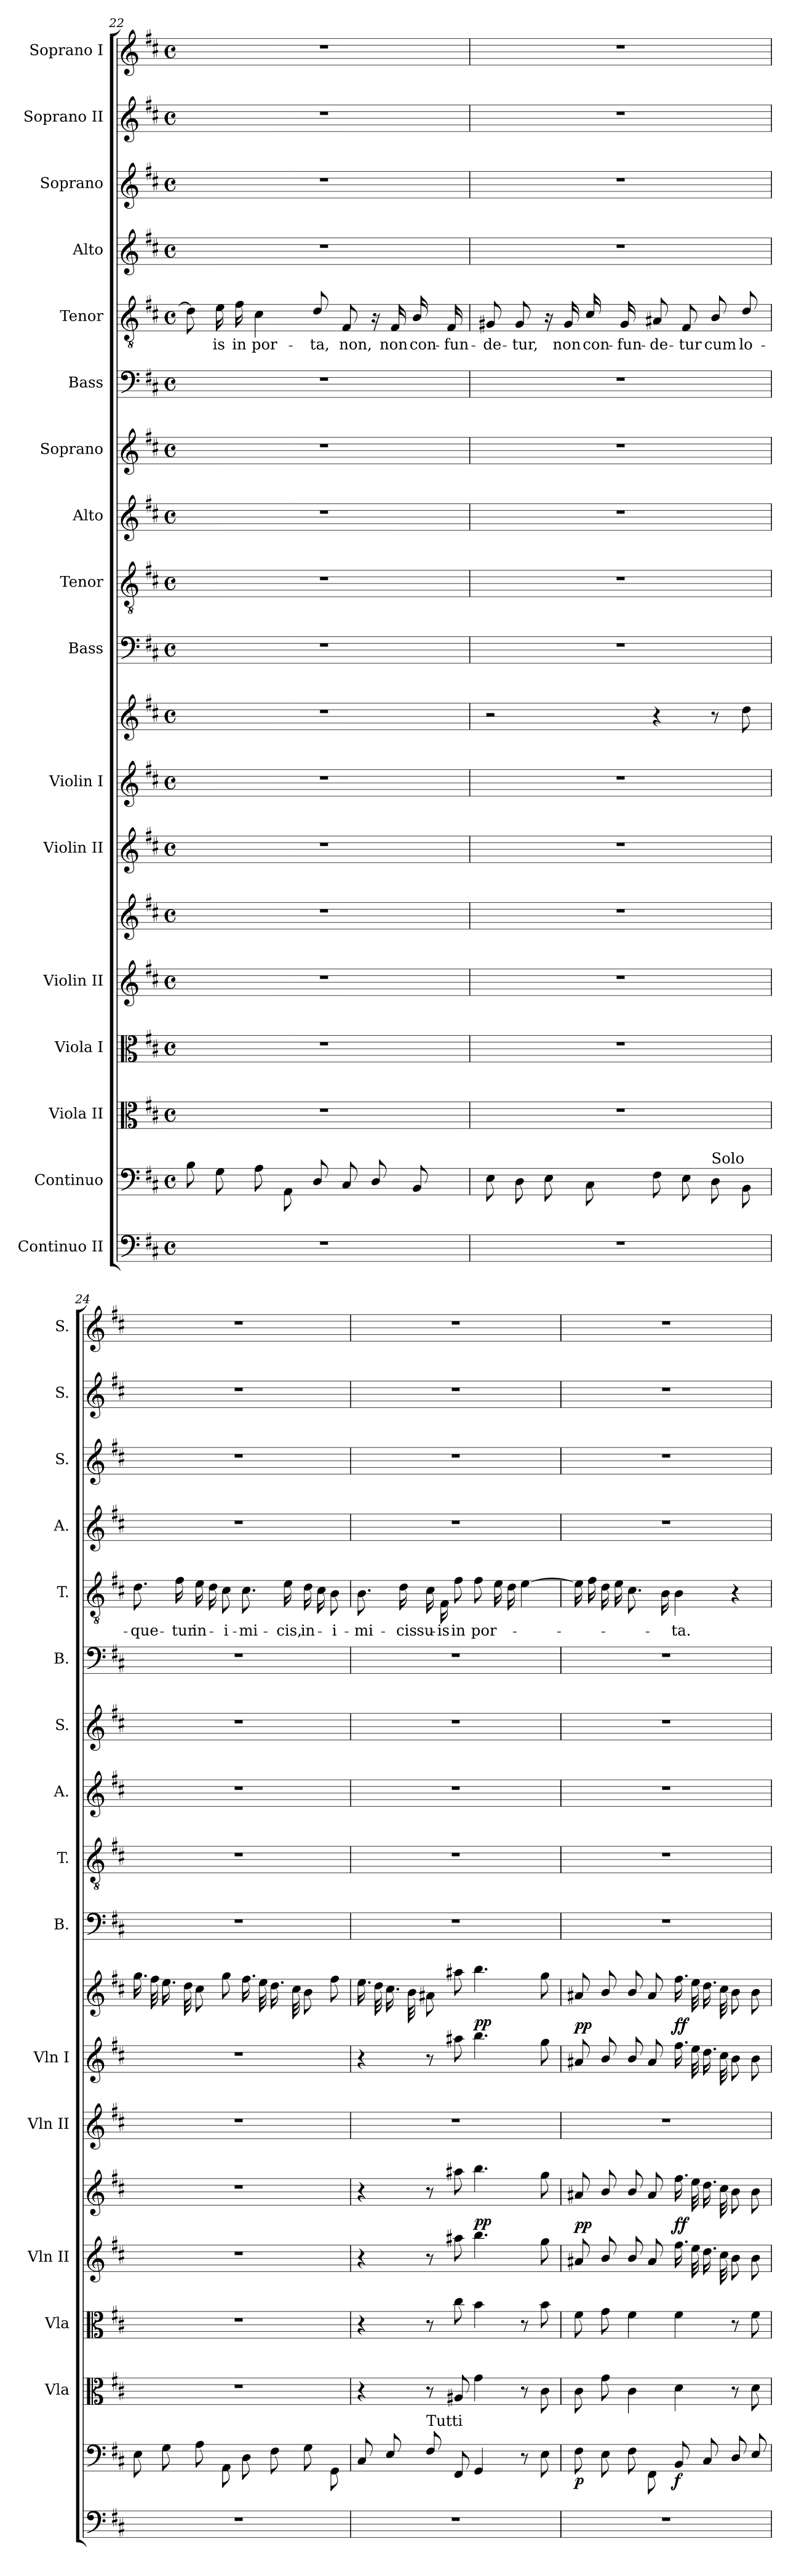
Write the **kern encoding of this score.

**kern	**kern	**dynam	**kern	**kern	**kern	**kern	**dynam	**kern	**kern	**kern	**dynam	**kern	**kern	**kern	**kern	**kern	**kern	**text	**kern	**kern	**kern	**kern
*part17	*part16	*part16	*part15	*part14	*part13	*part13	*part13	*part12	*part11	*part11	*part11	*part10	*part9	*part8	*part7	*part6	*part5	*part5	*part4	*part3	*part2	*part1
*staff19	*staff18	*staff18	*staff17	*staff16	*staff15	*staff14	*staff14/15	*staff13	*staff12	*staff11	*staff11/12	*staff10	*staff9	*staff8	*staff7	*staff6	*staff5	*staff5	*staff4	*staff3	*staff2	*staff1
*I"Continuo II	*I"Continuo	*	*I"Viola II	*I"Viola I	*I"Violin II	*	*	*I"Violin II	*I"Violin I	*	*	*I"Bass	*I"Tenor	*I"Alto	*I"Soprano	*I"Bass	*I"Tenor	*	*I"Alto	*I"Soprano	*I"Soprano II	*I"Soprano I
*	*	*	*I'Vla	*I'Vla	*I'Vln II	*	*	*I'Vln II	*I'Vln I	*	*	*I'B.	*I'T.	*I'A.	*I'S.	*I'B.	*I'T.	*	*I'A.	*I'S.	*I'S.	*I'S.
*clefF4	*clefF4	*	*clefC3	*clefC3	*clefG2	*clefG2	*	*clefG2	*clefG2	*clefG2	*	*clefF4	*clefGv2	*clefG2	*clefG2	*clefF4	*clefGv2	*	*clefG2	*clefG2	*clefG2	*clefG2
*	*	*	*	*	*	*	*	*	*	*	*	*	*ITrd7c12	*	*	*	*ITrd7c12	*	*	*	*	*
*k[f#c#]	*k[f#c#]	*	*k[f#c#]	*k[f#c#]	*k[f#c#]	*k[f#c#]	*	*k[f#c#]	*k[f#c#]	*k[f#c#]	*	*k[f#c#]	*k[f#c#]	*k[f#c#]	*k[f#c#]	*k[f#c#]	*k[f#c#]	*	*k[f#c#]	*k[f#c#]	*k[f#c#]	*k[f#c#]
*D:	*D:	*	*D:	*D:	*D:	*D:	*	*D:	*D:	*D:	*	*D:	*D:	*D:	*D:	*D:	*D:	*	*D:	*D:	*D:	*D:
*M4/4	*M4/4	*	*M4/4	*M4/4	*M4/4	*M4/4	*	*M4/4	*M4/4	*M4/4	*	*M4/4	*M4/4	*M4/4	*M4/4	*M4/4	*M4/4	*	*M4/4	*M4/4	*M4/4	*M4/4
*met(c)	*met(c)	*	*met(c)	*met(c)	*met(c)	*met(c)	*	*met(c)	*met(c)	*met(c)	*	*met(c)	*met(c)	*met(c)	*met(c)	*met(c)	*met(c)	*	*met(c)	*met(c)	*met(c)	*met(c)
=22	=22	=22	=22	=22	=22	=22	=22	=22	=22	=22	=22	=22	=22	=22	=22	=22	=22	=22	=22	=22	=22	=22
1r	8Bi\	.	1r	1r	1r	1r	.	1r	1r	1r	.	1r	1r	1r	1r	1r	8Di\]	.	1r	1r	1r	1r
!	!	!	!	!	!	!	!	!	!	!	!	!	!	!	!	!	!	!LO:LY:b:color=#000000	!	!	!	!
.	8Gi\	.	.	.	.	.	.	.	.	.	.	.	.	.	.	.	16Ei\	-is	.	.	.	.
!	!	!	!	!	!	!	!	!	!	!	!	!	!	!	!	!	!	!LO:LY:b:color=#000000	!	!	!	!
.	.	.	.	.	.	.	.	.	.	.	.	.	.	.	.	.	16F#i\	in	.	.	.	.
!	!	!	!	!	!	!	!	!	!	!	!	!	!	!	!	!	!	!LO:LY:b:color=#000000	!	!	!	!
.	8Ai\	.	.	.	.	.	.	.	.	.	.	.	.	.	.	.	4C#i\	por-	.	.	.	.
.	8AAi\	.	.	.	.	.	.	.	.	.	.	.	.	.	.	.	.	.	.	.	.	.
!	!	!	!	!	!	!	!	!	!	!	!	!	!	!	!	!	!	!LO:LY:b:color=#000000	!	!	!	!
.	8Di/	.	.	.	.	.	.	.	.	.	.	.	.	.	.	.	8Di/	-ta,	.	.	.	.
!	!	!	!	!	!	!	!	!	!	!	!	!	!	!	!	!	!	!LO:LY:b:color=#000000	!	!	!	!
.	8C#i/	.	.	.	.	.	.	.	.	.	.	.	.	.	.	.	8FF#i/	non,	.	.	.	.
.	8Di/	.	.	.	.	.	.	.	.	.	.	.	.	.	.	.	16r	.	.	.	.	.
!	!	!	!	!	!	!	!	!	!	!	!	!	!	!	!	!	!	!LO:LY:b:color=#000000	!	!	!	!
.	.	.	.	.	.	.	.	.	.	.	.	.	.	.	.	.	16FF#i/	non	.	.	.	.
!	!	!	!	!	!	!	!	!	!	!	!	!	!	!	!	!	!	!LO:LY:b:color=#000000	!	!	!	!
.	8BBi/	.	.	.	.	.	.	.	.	.	.	.	.	.	.	.	16BBi/	con-	.	.	.	.
!	!	!	!	!	!	!	!	!	!	!	!	!	!	!	!	!	!	!LO:LY:b:color=#000000	!	!	!	!
.	.	.	.	.	.	.	.	.	.	.	.	.	.	.	.	.	16FF#i/	-fun-	.	.	.	.
!!LO:PB:g=z
=23	=23	=23	=23	=23	=23	=23	=23	=23	=23	=23	=23	=23	=23	=23	=23	=23	=23	=23	=23	=23	=23	=23
!	!	!	!	!	!	!	!	!	!	!	!	!	!	!	!	!	!	!LO:LY:b:color=#000000	!	!	!	!
1r	8Ei\	.	1r	1r	1r	1r	.	1r	1r	2r	.	1r	1r	1r	1r	1r	8GG#Xi/	-de-	1r	1r	1r	1r
!	!	!	!	!	!	!	!	!	!	!	!	!	!	!	!	!	!	!LO:LY:b:color=#000000	!	!	!	!
.	8Di\	.	.	.	.	.	.	.	.	.	.	.	.	.	.	.	8GG#i/	-tur,	.	.	.	.
.	8Ei\	.	.	.	.	.	.	.	.	.	.	.	.	.	.	.	16r	.	.	.	.	.
!	!	!	!	!	!	!	!	!	!	!	!	!	!	!	!	!	!	!LO:LY:b:color=#000000	!	!	!	!
.	.	.	.	.	.	.	.	.	.	.	.	.	.	.	.	.	16GG#i/	non	.	.	.	.
!	!	!	!	!	!	!	!	!	!	!	!	!	!	!	!	!	!	!LO:LY:b:color=#000000	!	!	!	!
.	8C#i\	.	.	.	.	.	.	.	.	.	.	.	.	.	.	.	16C#i/	con-	.	.	.	.
!	!	!	!	!	!	!	!	!	!	!	!	!	!	!	!	!	!	!LO:LY:b:color=#000000	!	!	!	!
.	.	.	.	.	.	.	.	.	.	.	.	.	.	.	.	.	16GG#i/	-fun-	.	.	.	.
!	!	!	!	!	!	!	!	!	!	!	!	!	!	!	!	!	!	!LO:LY:b:color=#000000	!	!	!	!
.	8F#i\	.	.	.	.	.	.	.	.	4r	.	.	.	.	.	.	8AA#Xi/	-de-	.	.	.	.
!	!	!	!	!	!	!	!	!	!	!	!	!	!	!	!	!	!	!LO:LY:b:color=#000000	!	!	!	!
.	8Ei\	.	.	.	.	.	.	.	.	.	.	.	.	.	.	.	8FF#i/	-tur	.	.	.	.
!	!LO:TX:a:t=Solo	!	!	!	!	!	!	!	!	!	!	!	!	!	!	!	!	!	!	!	!	!
!	!	!	!	!	!	!	!	!	!	!	!	!	!	!	!	!	!	!LO:LY:b:color=#000000	!	!	!	!
.	8Di\	.	.	.	.	.	.	.	.	8r	.	.	.	.	.	.	8BBi/	cum	.	.	.	.
!	!	!	!	!	!	!	!	!	!	!	!	!	!	!	!	!	!	!LO:LY:b:color=#000000	!	!	!	!
.	8BBi\	.	.	.	.	.	.	.	.	8ddi\	.	.	.	.	.	.	8Di/	lo-	.	.	.	.
=24	=24	=24	=24	=24	=24	=24	=24	=24	=24	=24	=24	=24	=24	=24	=24	=24	=24	=24	=24	=24	=24	=24
!	!	!	!	!	!	!	!	!	!	!	!	!	!	!	!	!	!	!LO:LY:b:color=#000000	!	!	!	!
1r	8Ei\	.	1r	1r	1r	1r	.	1r	1r	16.ggi\	.	1r	1r	1r	1r	1r	8.Di\	-que-	1r	1r	1r	1r
.	.	.	.	.	.	.	.	.	.	32ff#i\	.	.	.	.	.	.	.	.	.	.	.	.
.	8Gi\	.	.	.	.	.	.	.	.	16.eei\	.	.	.	.	.	.	.	.	.	.	.	.
!	!	!	!	!	!	!	!	!	!	!	!	!	!	!	!	!	!	!LO:LY:b:color=#000000	!	!	!	!
.	.	.	.	.	.	.	.	.	.	.	.	.	.	.	.	.	16F#i\	-tur	.	.	.	.
.	.	.	.	.	.	.	.	.	.	32ddi\	.	.	.	.	.	.	.	.	.	.	.	.
!	!	!	!	!	!	!	!	!	!	!	!	!	!	!	!	!	!	!LO:LY:b:color=#000000	!	!	!	!
.	8Ai\	.	.	.	.	.	.	.	.	8cc#i\	.	.	.	.	.	.	16Ei\	in-	.	.	.	.
.	.	.	.	.	.	.	.	.	.	.	.	.	.	.	.	.	16Di\	.	.	.	.	.
!	!	!	!	!	!	!	!	!	!	!	!	!	!	!	!	!	!	!LO:LY:b:color=#000000	!	!	!	!
.	8AAi\	.	.	.	.	.	.	.	.	8ggi\	.	.	.	.	.	.	8C#i\	-i-	.	.	.	.
!	!	!	!	!	!	!	!	!	!	!	!	!	!	!	!	!	!	!LO:LY:b:color=#000000	!	!	!	!
.	8Di\	.	.	.	.	.	.	.	.	16.ff#i\	.	.	.	.	.	.	8.C#i\	-mi-	.	.	.	.
.	.	.	.	.	.	.	.	.	.	32eei\	.	.	.	.	.	.	.	.	.	.	.	.
.	8F#i\	.	.	.	.	.	.	.	.	16.ddi\	.	.	.	.	.	.	.	.	.	.	.	.
!	!	!	!	!	!	!	!	!	!	!	!	!	!	!	!	!	!	!LO:LY:b:color=#000000	!	!	!	!
.	.	.	.	.	.	.	.	.	.	.	.	.	.	.	.	.	16Ei\	-cis,	.	.	.	.
.	.	.	.	.	.	.	.	.	.	32cc#i\	.	.	.	.	.	.	.	.	.	.	.	.
!	!	!	!	!	!	!	!	!	!	!	!	!	!	!	!	!	!	!LO:LY:b:color=#000000	!	!	!	!
.	8Gi\	.	.	.	.	.	.	.	.	8bi\	.	.	.	.	.	.	16Di\	in-	.	.	.	.
.	.	.	.	.	.	.	.	.	.	.	.	.	.	.	.	.	16C#i\	.	.	.	.	.
!	!	!	!	!	!	!	!	!	!	!	!	!	!	!	!	!	!	!LO:LY:b:color=#000000	!	!	!	!
.	8GGi\	.	.	.	.	.	.	.	.	8ff#i\	.	.	.	.	.	.	8BBi\	-i-	.	.	.	.
=25	=25	=25	=25	=25	=25	=25	=25	=25	=25	=25	=25	=25	=25	=25	=25	=25	=25	=25	=25	=25	=25	=25
!	!	!	!	!	!	!	!	!	!	!	!	!	!	!	!	!	!	!LO:LY:b:color=#000000	!	!	!	!
1r	8C#i/	.	4r	4r	4r	4r	.	1r	4r	16.eei\	.	1r	1r	1r	1r	1r	8.BBi\	-mi-	1r	1r	1r	1r
.	.	.	.	.	.	.	.	.	.	32ddi\	.	.	.	.	.	.	.	.	.	.	.	.
.	8Ei/	.	.	.	.	.	.	.	.	16.cc#i\	.	.	.	.	.	.	.	.	.	.	.	.
!	!	!	!	!	!	!	!	!	!	!	!	!	!	!	!	!	!	!LO:LY:b:color=#000000	!	!	!	!
.	.	.	.	.	.	.	.	.	.	.	.	.	.	.	.	.	16Di\	-cis	.	.	.	.
.	.	.	.	.	.	.	.	.	.	32bi\	.	.	.	.	.	.	.	.	.	.	.	.
!	!LO:TX:a:t=Tutti	!	!	!	!	!	!	!	!	!	!	!	!	!	!	!	!	!	!	!	!	!
!	!	!	!	!	!	!	!	!	!	!	!	!	!	!	!	!	!	!LO:LY:b:color=#000000	!	!	!	!
.	8F#i/	.	8r	8r	8r	8r	.	.	8r	8a#Xi\	.	.	.	.	.	.	16C#i\	su-	.	.	.	.
!	!	!	!	!	!	!	!	!	!	!	!	!	!	!	!	!	!	!LO:LY:b:color=#000000	!	!	!	!
.	.	.	.	.	.	.	.	.	.	.	.	.	.	.	.	.	16FF#i\	-is	.	.	.	.
!	!	!	!	!	!	!	!	!	!	!	!	!	!	!	!	!	!	!LO:LY:b:color=#000000	!	!	!	!
.	8FF#i/	.	8A#Xi/	8cc#i\	8aa#Xi\	8aa#Xi\	.	.	8aa#Xi\	8aa#Xi\	.	.	.	.	.	.	8F#i\	in	.	.	.	.
!	!	!	!	!	!	!	!	!	!	!	!	!	!	!	!	!	!	!LO:LY:b:color=#000000	!	!	!	!
.	4GGi/	.	4gi\	4bi\	4.bbi\	4.bbi\	p p	.	4.bbi\	4.bbi\	p p	.	.	.	.	.	8F#i\	por-	.	.	.	.
.	.	.	.	.	.	.	.	.	.	.	.	.	.	.	.	.	16Ei\	.	.	.	.	.
.	.	.	.	.	.	.	.	.	.	.	.	.	.	.	.	.	16Di\	.	.	.	.	.
.	8r	.	8r	8r	.	.	.	.	.	.	.	.	.	.	.	.	[4Ei\	.	.	.	.	.
.	8Ei\	.	8c#i\	8bi\	8ggi\	8ggi\	.	.	8ggi\	8ggi\	.	.	.	.	.	.	.	.	.	.	.	.
=26	=26	=26	=26	=26	=26	=26	=26	=26	=26	=26	=26	=26	=26	=26	=26	=26	=26	=26	=26	=26	=26	=26
1r	8F#i\	p	8c#i\	8f#i\	8a#Xi/	8a#Xi/	p p	1r	8a#Xi/	8a#Xi/	p p	1r	1r	1r	1r	1r	16Ei\]	.	1r	1r	1r	1r
.	.	.	.	.	.	.	.	.	.	.	.	.	.	.	.	.	16F#i\	.	.	.	.	.
.	8Ei\	.	8gi\	8gi\	8bi/	8bi/	.	.	8bi/	8bi/	.	.	.	.	.	.	16Di\	.	.	.	.	.
.	.	.	.	.	.	.	.	.	.	.	.	.	.	.	.	.	16Ei\	.	.	.	.	.
.	8F#i\	.	4c#i\	4f#i\	8bi/	8bi/	.	.	8bi/	8bi/	.	.	.	.	.	.	8.C#i\	.	.	.	.	.
.	8FF#i\	.	.	.	8a#i/	8a#i/	.	.	8a#i/	8a#i/	.	.	.	.	.	.	.	.	.	.	.	.
.	.	.	.	.	.	.	.	.	.	.	.	.	.	.	.	.	16BBi\	.	.	.	.	.
!	!	!	!	!	!	!	!	!	!	!	!	!	!	!	!	!	!	!LO:LY:b:color=#000000	!	!	!	!
.	8BBi/	f	4di\	4f#i\	16.ff#i\	16.ff#i\	f f	.	16.ff#i\	16.ff#i\	f f	.	.	.	.	.	4BBi\	-ta.	.	.	.	.
.	.	.	.	.	32eei\	32eei\	.	.	32eei\	32eei\	.	.	.	.	.	.	.	.	.	.	.	.
.	8C#i/	.	.	.	16.ddi\	16.ddi\	.	.	16.ddi\	16.ddi\	.	.	.	.	.	.	.	.	.	.	.	.
.	.	.	.	.	32cc#i\	32cc#i\	.	.	32cc#i\	32cc#i\	.	.	.	.	.	.	.	.	.	.	.	.
.	8Di/	.	8r	8r	8bi\	8bi\	.	.	8bi\	8bi\	.	.	.	.	.	.	4r	.	.	.	.	.
.	8Ei/	.	8di\	8f#i\	8bi\	8bi\	.	.	8bi\	8bi\	.	.	.	.	.	.	.	.	.	.	.	.
=	=	=	=	=	=	=	=	=	=	=	=	=	=	=	=	=	=	=	=	=	=	=
*-	*-	*-	*-	*-	*-	*-	*-	*-	*-	*-	*-	*-	*-	*-	*-	*-	*-	*-	*-	*-	*-	*-
